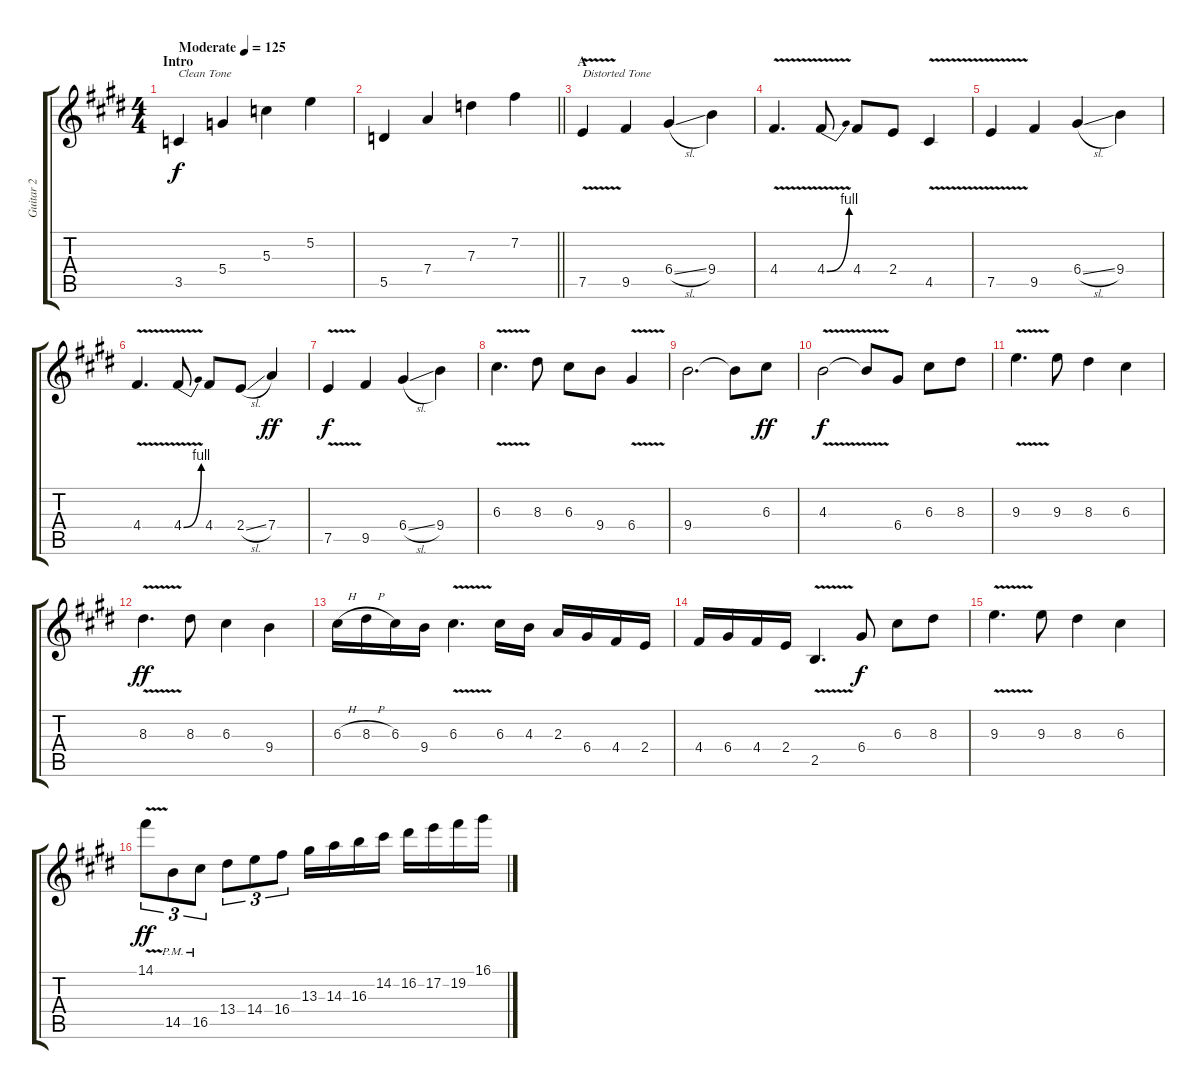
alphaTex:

\track ("Guitar 2" "Guitar 2") {instrument distortionguitar}
\staff {score tabs}
\tuning (E4 B3 G3 D3 A2 E2) {hide}
\ts (4 4)
\section ("" "Intro")
\tempo (125 "Moderate")
\clef g2
\ks e
3.5.4{txt "Clean Tone" dy f instrument electricguitarjazz} 5.4.4 5.3.4 5.2.4 |
\barLineRight lightlight
5.5.4 7.4.4 7.3.4 7.2.4 |
\section ("" "A")
7.5{v}.4{txt "Distorted Tone" instrument distortionguitar} 9.5.4 6.4{sl}.4 9.4.4 |
4.4{v}.4{d} 4.4{be (bend 0 0 60 4) v}.8 4.4.8 2.4.8 4.5{v}.4 |
7.5{v}.4 9.5.4 6.4{sl}.4 9.4.4 |
4.4{v}.4{d} 4.4{be (bend 0 0 60 4) v}.8 4.4.8 2.4{sl}.8 7.4.4{dy ff} |
7.5{v}.4{dy f} 9.5.4 6.4{sl}.4 9.4.4 |
6.3{v}.4{d} 8.3.8 6.3.8 9.4.8 6.4{v}.4 |
9.4.2{d} 9.4{t}.8 6.3.8{dy ff} |
4.3{v}.2{dy f} 4.3{t}.8 6.4.8 6.3.8 8.3.8 |
9.3{v}.4{d} 9.3.8 8.3.4 6.3.4 |
8.3{v}.4{d dy ff} 8.3.8 6.3.4 9.4.4 |
6.3{h}.16 8.3{h}.16 6.3.16 9.4.16 6.3{v}.4{d} 6.3.16 4.3.16 2.3.16 6.4.16 4.4.16 2.4.16 |
4.4.16 6.4.16 4.4.16 2.4.16 2.5{v}.4{d} 6.4.8{dy f} 6.3.8 8.3.8 |
9.3{v}.4{d} 9.3.8 8.3.4 6.3.4 |
14.1{v}.8{tu (3 2) dy ff} 14.5{pm}.8{tu (3 2)} 16.5{pm}.8{tu (3 2)} 13.4.8{tu (3 2)} 14.4.8{tu (3 2)} 16.4.8{tu (3 2)} 13.3.16 14.3.16 16.3.16 14.2.16 16.2.16 17.2.16 19.2.16 16.1.16
